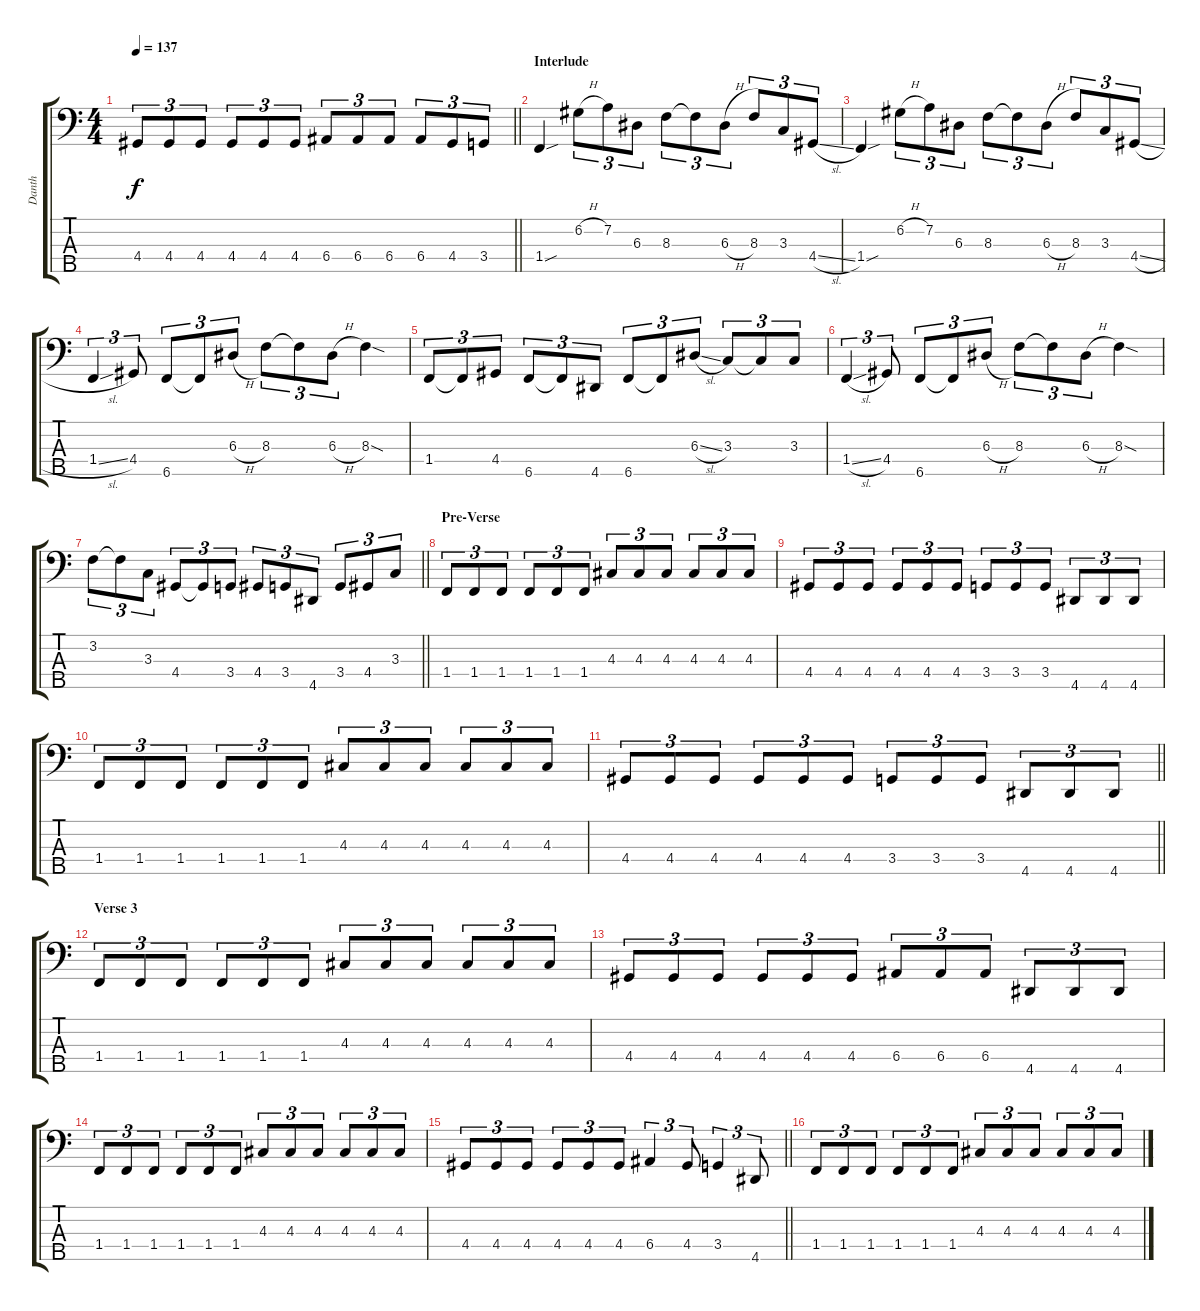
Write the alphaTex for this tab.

\track ("Danth" "Danth") {instrument electricbassfinger}
\staff {score tabs}
\tuning (G2 D2 A1 E1 B0) {hide}
\ts (4 4)
\tempo 137
\clef f4
\barLineRight lightlight
\ks c
4.4.8{tu (3 2) dy f} 4.4.8{tu (3 2)} 4.4.8{tu (3 2)} 4.4.8{tu (3 2)} 4.4.8{tu (3 2)} 4.4.8{tu (3 2)} 6.4.8{tu (3 2)} 6.4.8{tu (3 2)} 6.4.8{tu (3 2)} 6.4.8{tu (3 2)} 4.4.8{tu (3 2)} 3.4.8{tu (3 2)} |
\section ("" "Interlude")
1.4{sou}.4 6.2{h}.8{tu (3 2)} 7.2.8{tu (3 2)} 6.3.8{tu (3 2)} 8.3.8{tu (3 2)} 8.3{t}.8{tu (3 2)} 6.3{h}.8{tu (3 2)} 8.3.8{tu (3 2)} 3.3.8{tu (3 2)} 4.4{sl}.8{tu (3 2)} |
1.4{sou}.4 6.2{h}.8{tu (3 2)} 7.2.8{tu (3 2)} 6.3.8{tu (3 2)} 8.3.8{tu (3 2)} 8.3{t}.8{tu (3 2)} 6.3{h}.8{tu (3 2)} 8.3.8{tu (3 2)} 3.3.8{tu (3 2)} 4.4{sl}.8{tu (3 2)} |
1.4{sl}.4{tu (3 2)} 4.4.8{tu (3 2)} 6.5.8{tu (3 2)} 6.5{t}.8{tu (3 2)} 6.3{h}.8{tu (3 2)} 8.3.8{tu (3 2)} 8.3{t}.8{tu (3 2)} 6.3{h}.8{tu (3 2)} 8.3{sod}.4 |
1.4.8{tu (3 2)} 1.4{t}.8{tu (3 2)} 4.4.8{tu (3 2)} 6.5.8{tu (3 2)} 6.5{t}.8{tu (3 2)} 4.5.8{tu (3 2)} 6.5.8{tu (3 2)} 6.5{t}.8{tu (3 2)} 6.3{sl}.8{tu (3 2)} 3.3.8{tu (3 2)} 3.3{t}.8{tu (3 2)} 3.3.8{tu (3 2)} |
1.4{sl}.4{tu (3 2)} 4.4.8{tu (3 2)} 6.5.8{tu (3 2)} 6.5{t}.8{tu (3 2)} 6.3{h}.8{tu (3 2)} 8.3.8{tu (3 2)} 8.3{t}.8{tu (3 2)} 6.3{h}.8{tu (3 2)} 8.3{sod}.4 |
\barLineRight lightlight
3.2.8{tu (3 2)} 3.2{t}.8{tu (3 2)} 3.3.8{tu (3 2)} 4.4.8{tu (3 2)} 4.4{t}.8{tu (3 2)} 3.4.8{tu (3 2)} 4.4.8{tu (3 2)} 3.4.8{tu (3 2)} 4.5.8{tu (3 2)} 3.4.8{tu (3 2)} 4.4.8{tu (3 2)} 3.3.8{tu (3 2)} |
\section ("" "Pre-Verse")
1.4.8{tu (3 2)} 1.4.8{tu (3 2)} 1.4.8{tu (3 2)} 1.4.8{tu (3 2)} 1.4.8{tu (3 2)} 1.4.8{tu (3 2)} 4.3.8{tu (3 2)} 4.3.8{tu (3 2)} 4.3.8{tu (3 2)} 4.3.8{tu (3 2)} 4.3.8{tu (3 2)} 4.3.8{tu (3 2)} |
4.4.8{tu (3 2)} 4.4.8{tu (3 2)} 4.4.8{tu (3 2)} 4.4.8{tu (3 2)} 4.4.8{tu (3 2)} 4.4.8{tu (3 2)} 3.4.8{tu (3 2)} 3.4.8{tu (3 2)} 3.4.8{tu (3 2)} 4.5.8{tu (3 2)} 4.5.8{tu (3 2)} 4.5.8{tu (3 2)} |
1.4.8{tu (3 2)} 1.4.8{tu (3 2)} 1.4.8{tu (3 2)} 1.4.8{tu (3 2)} 1.4.8{tu (3 2)} 1.4.8{tu (3 2)} 4.3.8{tu (3 2)} 4.3.8{tu (3 2)} 4.3.8{tu (3 2)} 4.3.8{tu (3 2)} 4.3.8{tu (3 2)} 4.3.8{tu (3 2)} |
\barLineRight lightlight
4.4.8{tu (3 2)} 4.4.8{tu (3 2)} 4.4.8{tu (3 2)} 4.4.8{tu (3 2)} 4.4.8{tu (3 2)} 4.4.8{tu (3 2)} 3.4.8{tu (3 2)} 3.4.8{tu (3 2)} 3.4.8{tu (3 2)} 4.5.8{tu (3 2)} 4.5.8{tu (3 2)} 4.5.8{tu (3 2)} |
\section ("" "Verse 3")
1.4.8{tu (3 2)} 1.4.8{tu (3 2)} 1.4.8{tu (3 2)} 1.4.8{tu (3 2)} 1.4.8{tu (3 2)} 1.4.8{tu (3 2)} 4.3.8{tu (3 2)} 4.3.8{tu (3 2)} 4.3.8{tu (3 2)} 4.3.8{tu (3 2)} 4.3.8{tu (3 2)} 4.3.8{tu (3 2)} |
4.4.8{tu (3 2)} 4.4.8{tu (3 2)} 4.4.8{tu (3 2)} 4.4.8{tu (3 2)} 4.4.8{tu (3 2)} 4.4.8{tu (3 2)} 6.4.8{tu (3 2)} 6.4.8{tu (3 2)} 6.4.8{tu (3 2)} 4.5.8{tu (3 2)} 4.5.8{tu (3 2)} 4.5.8{tu (3 2)} |
1.4.8{tu (3 2)} 1.4.8{tu (3 2)} 1.4.8{tu (3 2)} 1.4.8{tu (3 2)} 1.4.8{tu (3 2)} 1.4.8{tu (3 2)} 4.3.8{tu (3 2)} 4.3.8{tu (3 2)} 4.3.8{tu (3 2)} 4.3.8{tu (3 2)} 4.3.8{tu (3 2)} 4.3.8{tu (3 2)} |
\barLineRight lightlight
4.4.8{tu (3 2)} 4.4.8{tu (3 2)} 4.4.8{tu (3 2)} 4.4.8{tu (3 2)} 4.4.8{tu (3 2)} 4.4.8{tu (3 2)} 6.4.4{tu (3 2)} 4.4.8{tu (3 2)} 3.4.4{tu (3 2)} 4.5.8{tu (3 2)} |
\section ("" "")
1.4.8{tu (3 2)} 1.4.8{tu (3 2)} 1.4.8{tu (3 2)} 1.4.8{tu (3 2)} 1.4.8{tu (3 2)} 1.4.8{tu (3 2)} 4.3.8{tu (3 2)} 4.3.8{tu (3 2)} 4.3.8{tu (3 2)} 4.3.8{tu (3 2)} 4.3.8{tu (3 2)} 4.3.8{tu (3 2)}
